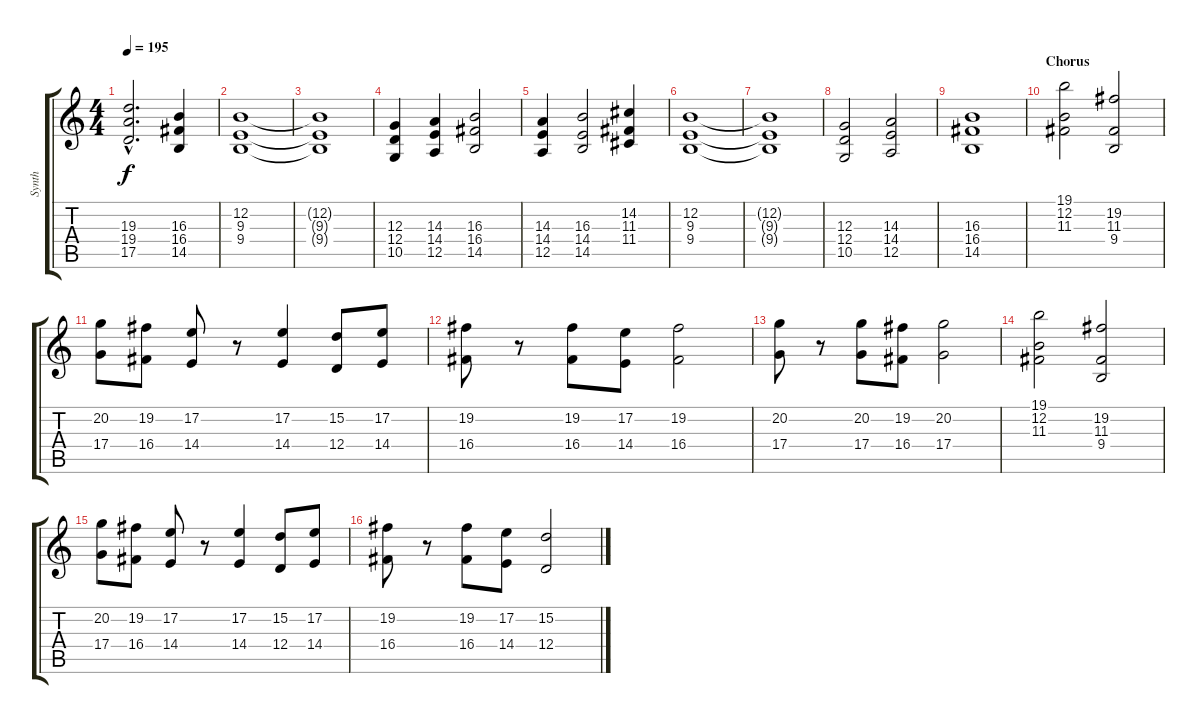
\track ("Synth" "Synth") {instrument stringensemble1}
\staff {score tabs}
\tuning (E4 B3 G3 D3 A2 E2) {hide}
\ts (4 4)
\tempo 195
\clef g2
\ks c
(19.3{hac} 19.4{hac} 17.5{hac}).2{d dy f} (16.3 16.4 14.5).4 |
(12.2 9.3 9.4).1{instrument pad8sweep} |
(12.2{t} 9.3{t} 9.4{t}).1 |
(12.3 12.4 10.5).4 (14.3 14.4 12.5).4 (16.3 16.4 14.5).2 |
(14.3 14.4 12.5).4 (16.3 14.4 14.5).2 (14.2 11.3 11.4).4 |
(12.2 9.3 9.4).1 |
(12.2{t} 9.3{t} 9.4{t}).1 |
(12.3 12.4 10.5).2 (14.3 14.4 12.5).2 |
(16.3 16.4 14.5).1 |
\section ("" "Chorus")
(19.1 12.2 11.3).2{instrument stringensemble1} (19.2 11.3 9.4).2 |
(20.2 17.4).8 (19.2 16.4).8 (17.2 14.4).8 r.8 (17.2 14.4).4 (15.2 12.4).8 (17.2 14.4).8 |
(19.2 16.4).8 r.8 (19.2 16.4).8 (17.2 14.4).8 (19.2 16.4).2 |
(20.2 17.4).8 r.8 (20.2 17.4).8 (19.2 16.4).8 (20.2 17.4).2 |
(19.1 12.2 11.3).2 (19.2 11.3 9.4).2 |
(20.2 17.4).8 (19.2 16.4).8 (17.2 14.4).8 r.8 (17.2 14.4).4 (15.2 12.4).8 (17.2 14.4).8 |
(19.2 16.4).8 r.8 (19.2 16.4).8 (17.2 14.4).8 (15.2 12.4).2
